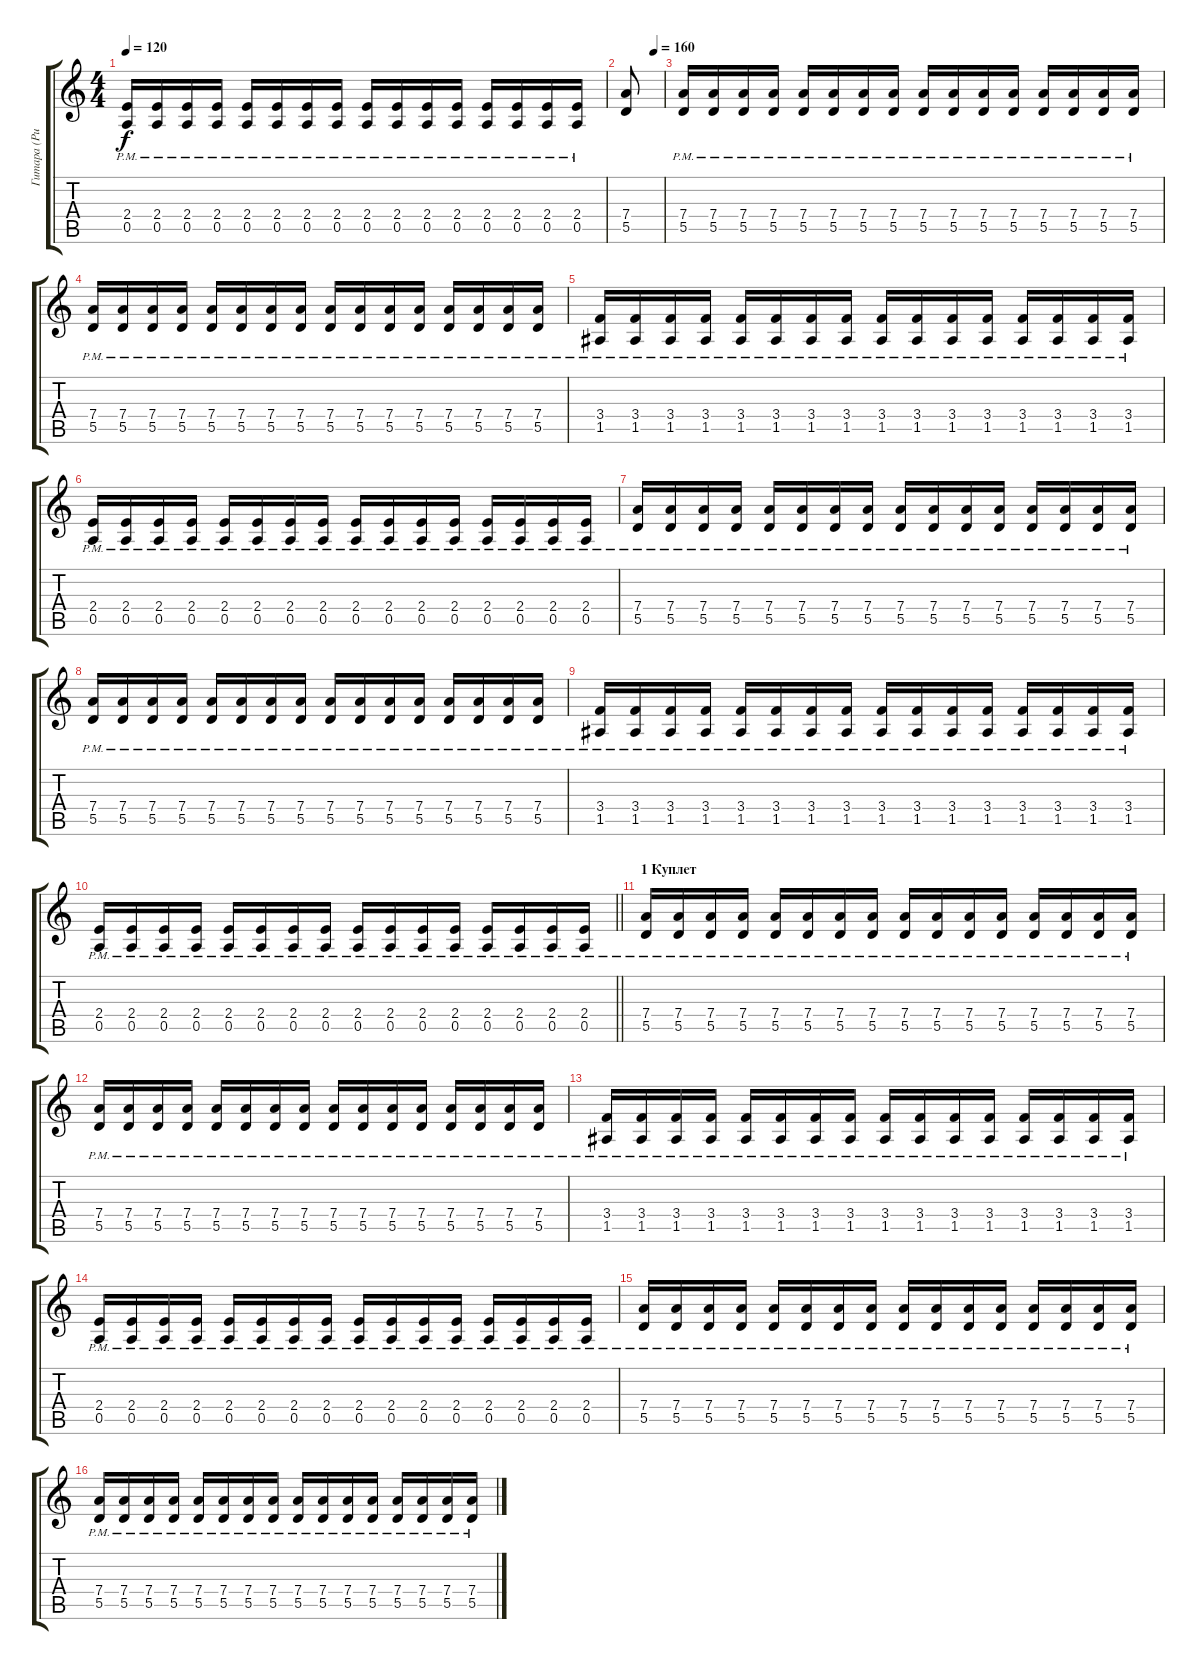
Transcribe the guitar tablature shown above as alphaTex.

\track ("Гитара (Ритм)" "Гитара (Ри") {instrument distortionguitar}
\staff {score tabs}
\tuning (E4 B3 G3 D3 A2 E2) {hide}
\ts (4 4)
\tempo 120
\clef g2
\ks c
(2.4{pm} 0.5{pm}).16{dy f} (2.4{pm} 0.5{pm}).16 (2.4{pm} 0.5{pm}).16 (2.4{pm} 0.5{pm}).16 (2.4{pm} 0.5{pm}).16 (2.4{pm} 0.5{pm}).16 (2.4{pm} 0.5{pm}).16 (2.4{pm} 0.5{pm}).16 (2.4{pm} 0.5{pm}).16 (2.4{pm} 0.5{pm}).16 (2.4{pm} 0.5{pm}).16 (2.4{pm} 0.5{pm}).16 (2.4{pm} 0.5{pm}).16 (2.4{pm} 0.5{pm}).16 (2.4{pm} 0.5{pm}).16 (2.4{pm} 0.5{pm}).16 |
\tempo (160 0.75)
(7.4 5.5).8 |
(7.4{pm} 5.5{pm}).16 (7.4{pm} 5.5{pm}).16 (7.4{pm} 5.5{pm}).16 (7.4{pm} 5.5{pm}).16 (7.4{pm} 5.5{pm}).16 (7.4{pm} 5.5{pm}).16 (7.4{pm} 5.5{pm}).16 (7.4{pm} 5.5{pm}).16 (7.4{pm} 5.5{pm}).16 (7.4{pm} 5.5{pm}).16 (7.4{pm} 5.5{pm}).16 (7.4{pm} 5.5{pm}).16 (7.4{pm} 5.5{pm}).16 (7.4{pm} 5.5{pm}).16 (7.4{pm} 5.5{pm}).16 (7.4{pm} 5.5{pm}).16 |
(7.4{pm} 5.5{pm}).16 (7.4{pm} 5.5{pm}).16 (7.4{pm} 5.5{pm}).16 (7.4{pm} 5.5{pm}).16 (7.4{pm} 5.5{pm}).16 (7.4{pm} 5.5{pm}).16 (7.4{pm} 5.5{pm}).16 (7.4{pm} 5.5{pm}).16 (7.4{pm} 5.5{pm}).16 (7.4{pm} 5.5{pm}).16 (7.4{pm} 5.5{pm}).16 (7.4{pm} 5.5{pm}).16 (7.4{pm} 5.5{pm}).16 (7.4{pm} 5.5{pm}).16 (7.4{pm} 5.5{pm}).16 (7.4{pm} 5.5{pm}).16 |
(3.4{pm} 1.5{pm}).16 (3.4{pm} 1.5{pm}).16 (3.4{pm} 1.5{pm}).16 (3.4{pm} 1.5{pm}).16 (3.4{pm} 1.5{pm}).16 (3.4{pm} 1.5{pm}).16 (3.4{pm} 1.5{pm}).16 (3.4{pm} 1.5{pm}).16 (3.4{pm} 1.5{pm}).16 (3.4{pm} 1.5{pm}).16 (3.4{pm} 1.5{pm}).16 (3.4{pm} 1.5{pm}).16 (3.4{pm} 1.5{pm}).16 (3.4{pm} 1.5{pm}).16 (3.4{pm} 1.5{pm}).16 (3.4{pm} 1.5{pm}).16 |
(2.4{pm} 0.5{pm}).16 (2.4{pm} 0.5{pm}).16 (2.4{pm} 0.5{pm}).16 (2.4{pm} 0.5{pm}).16 (2.4{pm} 0.5{pm}).16 (2.4{pm} 0.5{pm}).16 (2.4{pm} 0.5{pm}).16 (2.4{pm} 0.5{pm}).16 (2.4{pm} 0.5{pm}).16 (2.4{pm} 0.5{pm}).16 (2.4{pm} 0.5{pm}).16 (2.4{pm} 0.5{pm}).16 (2.4{pm} 0.5{pm}).16 (2.4{pm} 0.5{pm}).16 (2.4{pm} 0.5{pm}).16 (2.4{pm} 0.5{pm}).16 |
(7.4{pm} 5.5{pm}).16 (7.4{pm} 5.5{pm}).16 (7.4{pm} 5.5{pm}).16 (7.4{pm} 5.5{pm}).16 (7.4{pm} 5.5{pm}).16 (7.4{pm} 5.5{pm}).16 (7.4{pm} 5.5{pm}).16 (7.4{pm} 5.5{pm}).16 (7.4{pm} 5.5{pm}).16 (7.4{pm} 5.5{pm}).16 (7.4{pm} 5.5{pm}).16 (7.4{pm} 5.5{pm}).16 (7.4{pm} 5.5{pm}).16 (7.4{pm} 5.5{pm}).16 (7.4{pm} 5.5{pm}).16 (7.4{pm} 5.5{pm}).16 |
(7.4{pm} 5.5{pm}).16 (7.4{pm} 5.5{pm}).16 (7.4{pm} 5.5{pm}).16 (7.4{pm} 5.5{pm}).16 (7.4{pm} 5.5{pm}).16 (7.4{pm} 5.5{pm}).16 (7.4{pm} 5.5{pm}).16 (7.4{pm} 5.5{pm}).16 (7.4{pm} 5.5{pm}).16 (7.4{pm} 5.5{pm}).16 (7.4{pm} 5.5{pm}).16 (7.4{pm} 5.5{pm}).16 (7.4{pm} 5.5{pm}).16 (7.4{pm} 5.5{pm}).16 (7.4{pm} 5.5{pm}).16 (7.4{pm} 5.5{pm}).16 |
(3.4{pm} 1.5{pm}).16 (3.4{pm} 1.5{pm}).16 (3.4{pm} 1.5{pm}).16 (3.4{pm} 1.5{pm}).16 (3.4{pm} 1.5{pm}).16 (3.4{pm} 1.5{pm}).16 (3.4{pm} 1.5{pm}).16 (3.4{pm} 1.5{pm}).16 (3.4{pm} 1.5{pm}).16 (3.4{pm} 1.5{pm}).16 (3.4{pm} 1.5{pm}).16 (3.4{pm} 1.5{pm}).16 (3.4{pm} 1.5{pm}).16 (3.4{pm} 1.5{pm}).16 (3.4{pm} 1.5{pm}).16 (3.4{pm} 1.5{pm}).16 |
\barLineRight lightlight
(2.4{pm} 0.5{pm}).16 (2.4{pm} 0.5{pm}).16 (2.4{pm} 0.5{pm}).16 (2.4{pm} 0.5{pm}).16 (2.4{pm} 0.5{pm}).16 (2.4{pm} 0.5{pm}).16 (2.4{pm} 0.5{pm}).16 (2.4{pm} 0.5{pm}).16 (2.4{pm} 0.5{pm}).16 (2.4{pm} 0.5{pm}).16 (2.4{pm} 0.5{pm}).16 (2.4{pm} 0.5{pm}).16 (2.4{pm} 0.5{pm}).16 (2.4{pm} 0.5{pm}).16 (2.4{pm} 0.5{pm}).16 (2.4{pm} 0.5{pm}).16 |
\section ("" "1 Куплет")
(7.4{pm} 5.5{pm}).16 (7.4{pm} 5.5{pm}).16 (7.4{pm} 5.5{pm}).16 (7.4{pm} 5.5{pm}).16 (7.4{pm} 5.5{pm}).16 (7.4{pm} 5.5{pm}).16 (7.4{pm} 5.5{pm}).16 (7.4{pm} 5.5{pm}).16 (7.4{pm} 5.5{pm}).16 (7.4{pm} 5.5{pm}).16 (7.4{pm} 5.5{pm}).16 (7.4{pm} 5.5{pm}).16 (7.4{pm} 5.5{pm}).16 (7.4{pm} 5.5{pm}).16 (7.4{pm} 5.5{pm}).16 (7.4{pm} 5.5{pm}).16 |
(7.4{pm} 5.5{pm}).16 (7.4{pm} 5.5{pm}).16 (7.4{pm} 5.5{pm}).16 (7.4{pm} 5.5{pm}).16 (7.4{pm} 5.5{pm}).16 (7.4{pm} 5.5{pm}).16 (7.4{pm} 5.5{pm}).16 (7.4{pm} 5.5{pm}).16 (7.4{pm} 5.5{pm}).16 (7.4{pm} 5.5{pm}).16 (7.4{pm} 5.5{pm}).16 (7.4{pm} 5.5{pm}).16 (7.4{pm} 5.5{pm}).16 (7.4{pm} 5.5{pm}).16 (7.4{pm} 5.5{pm}).16 (7.4{pm} 5.5{pm}).16 |
(3.4{pm} 1.5{pm}).16 (3.4{pm} 1.5{pm}).16 (3.4{pm} 1.5{pm}).16 (3.4{pm} 1.5{pm}).16 (3.4{pm} 1.5{pm}).16 (3.4{pm} 1.5{pm}).16 (3.4{pm} 1.5{pm}).16 (3.4{pm} 1.5{pm}).16 (3.4{pm} 1.5{pm}).16 (3.4{pm} 1.5{pm}).16 (3.4{pm} 1.5{pm}).16 (3.4{pm} 1.5{pm}).16 (3.4{pm} 1.5{pm}).16 (3.4{pm} 1.5{pm}).16 (3.4{pm} 1.5{pm}).16 (3.4{pm} 1.5{pm}).16 |
(2.4{pm} 0.5{pm}).16 (2.4{pm} 0.5{pm}).16 (2.4{pm} 0.5{pm}).16 (2.4{pm} 0.5{pm}).16 (2.4{pm} 0.5{pm}).16 (2.4{pm} 0.5{pm}).16 (2.4{pm} 0.5{pm}).16 (2.4{pm} 0.5{pm}).16 (2.4{pm} 0.5{pm}).16 (2.4{pm} 0.5{pm}).16 (2.4{pm} 0.5{pm}).16 (2.4{pm} 0.5{pm}).16 (2.4{pm} 0.5{pm}).16 (2.4{pm} 0.5{pm}).16 (2.4{pm} 0.5{pm}).16 (2.4{pm} 0.5{pm}).16 |
(7.4{pm} 5.5{pm}).16 (7.4{pm} 5.5{pm}).16 (7.4{pm} 5.5{pm}).16 (7.4{pm} 5.5{pm}).16 (7.4{pm} 5.5{pm}).16 (7.4{pm} 5.5{pm}).16 (7.4{pm} 5.5{pm}).16 (7.4{pm} 5.5{pm}).16 (7.4{pm} 5.5{pm}).16 (7.4{pm} 5.5{pm}).16 (7.4{pm} 5.5{pm}).16 (7.4{pm} 5.5{pm}).16 (7.4{pm} 5.5{pm}).16 (7.4{pm} 5.5{pm}).16 (7.4{pm} 5.5{pm}).16 (7.4{pm} 5.5{pm}).16 |
(7.4{pm} 5.5{pm}).16 (7.4{pm} 5.5{pm}).16 (7.4{pm} 5.5{pm}).16 (7.4{pm} 5.5{pm}).16 (7.4{pm} 5.5{pm}).16 (7.4{pm} 5.5{pm}).16 (7.4{pm} 5.5{pm}).16 (7.4{pm} 5.5{pm}).16 (7.4{pm} 5.5{pm}).16 (7.4{pm} 5.5{pm}).16 (7.4{pm} 5.5{pm}).16 (7.4{pm} 5.5{pm}).16 (7.4{pm} 5.5{pm}).16 (7.4{pm} 5.5{pm}).16 (7.4{pm} 5.5{pm}).16 (7.4{pm} 5.5{pm}).16
